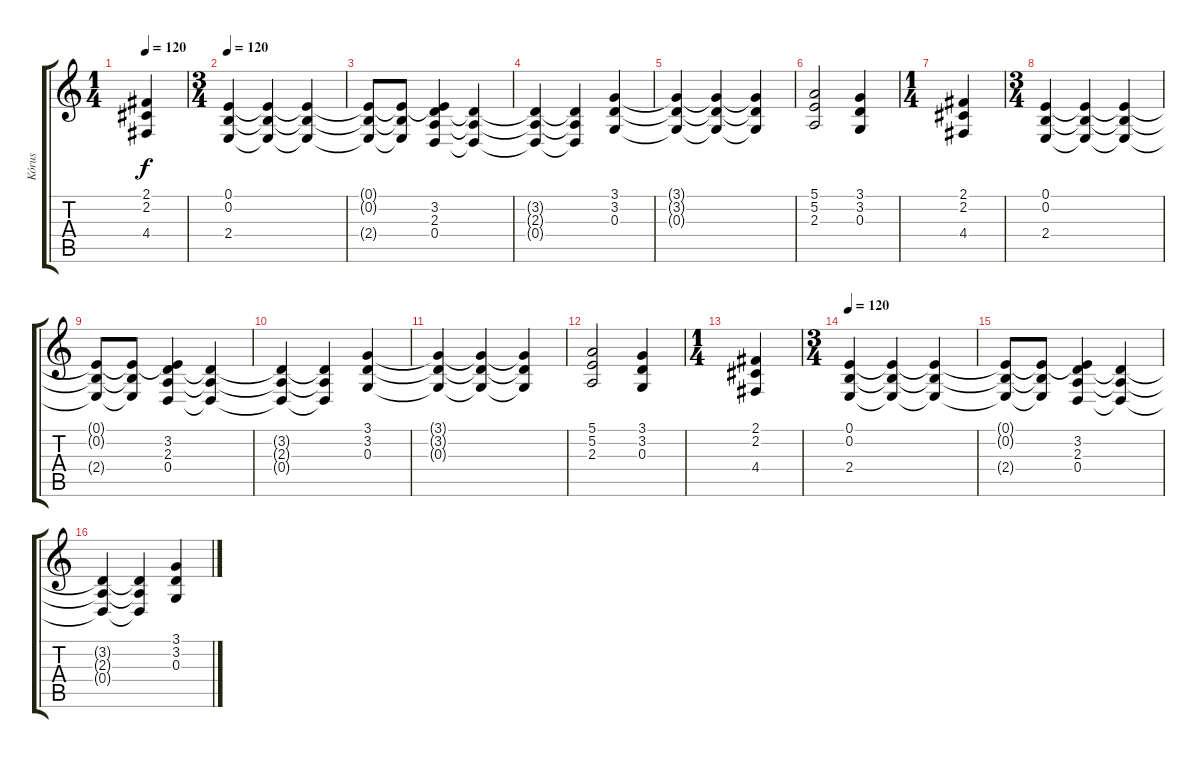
\track ("Kórus" "Kórus") {instrument choiraahs}
\staff {score tabs}
\tuning (E4 B3 G3 D3 A2 E2) {hide}
\ts (1 4)
\tempo 120
\clef g2
\ks c
(2.1 2.2 4.4).4{dy f} |
\ts (3 4)
\tempo 120
(0.1 0.2 2.4).4 (0.1{t} 0.2{t} 2.4{t}).4 (0.1{t} 0.2{t} 2.4{t}).4 |
(0.1{t} 0.2{t} 2.4{t}).8 (0.1{t} 0.2{t} 2.4{t}).8 (0.1{t} 3.2 2.3 0.4).4 (3.2{t} 2.3{t} 0.4{t}).4 |
(3.2{t} 2.3{t} 0.4{t}).4 (3.2{t} 2.3{t} 0.4{t}).4 (3.1 3.2 0.3).4 |
(3.1{t} 3.2{t} 0.3{t}).4 (3.1{t} 3.2{t} 0.3{t}).4 (3.1{t} 3.2{t} 0.3{t}).4 |
(5.1 5.2 2.3).2 (3.1 3.2 0.3).4 |
\ts (1 4)
(2.1 2.2 4.4).4 |
\ts (3 4)
(0.1 0.2 2.4).4 (0.1{t} 0.2{t} 2.4{t}).4 (0.1{t} 0.2{t} 2.4{t}).4 |
(0.1{t} 0.2{t} 2.4{t}).8 (0.1{t} 0.2{t} 2.4{t}).8 (0.1{t} 3.2 2.3 0.4).4 (3.2{t} 2.3{t} 0.4{t}).4 |
(3.2{t} 2.3{t} 0.4{t}).4 (3.2{t} 2.3{t} 0.4{t}).4 (3.1 3.2 0.3).4 |
(3.1{t} 3.2{t} 0.3{t}).4 (3.1{t} 3.2{t} 0.3{t}).4 (3.1{t} 3.2{t} 0.3{t}).4 |
(5.1 5.2 2.3).2 (3.1 3.2 0.3).4 |
\ts (1 4)
(2.1 2.2 4.4).4 |
\ts (3 4)
\tempo 120
(0.1 0.2 2.4).4 (0.1{t} 0.2{t} 2.4{t}).4 (0.1{t} 0.2{t} 2.4{t}).4 |
(0.1{t} 0.2{t} 2.4{t}).8 (0.1{t} 0.2{t} 2.4{t}).8 (0.1{t} 3.2 2.3 0.4).4 (3.2{t} 2.3{t} 0.4{t}).4 |
(3.2{t} 2.3{t} 0.4{t}).4 (3.2{t} 2.3{t} 0.4{t}).4 (3.1 3.2 0.3).4
